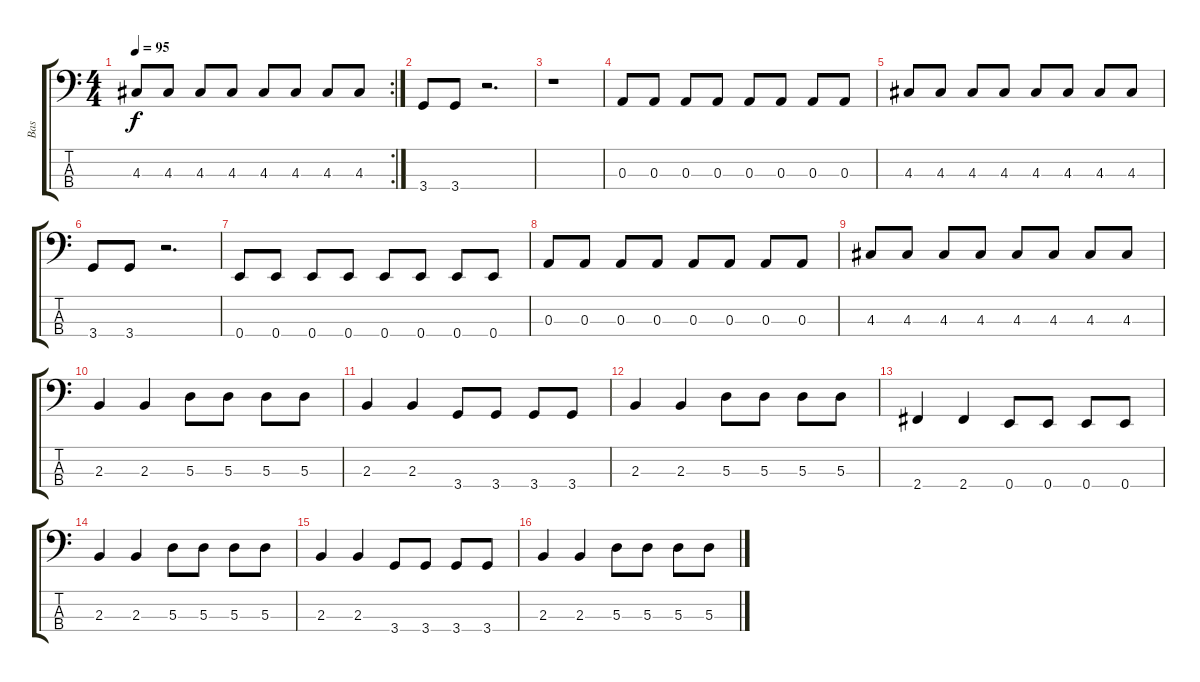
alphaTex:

\track ("Bas" "Bas") {instrument electricbassfinger}
\staff {score tabs}
\tuning (G2 D2 A1 E1) {hide}
\rc 2
\ts (4 4)
\tempo 95
\clef f4
\ks c
4.3.8{dy f} 4.3.8 4.3.8 4.3.8 4.3.8 4.3.8 4.3.8 4.3.8 |
3.4.8 3.4.8 r.2{d} |
r.1 |
0.3.8 0.3.8 0.3.8 0.3.8 0.3.8 0.3.8 0.3.8 0.3.8 |
4.3.8 4.3.8 4.3.8 4.3.8 4.3.8 4.3.8 4.3.8 4.3.8 |
3.4.8 3.4.8 r.2{d} |
0.4.8 0.4.8 0.4.8 0.4.8 0.4.8 0.4.8 0.4.8 0.4.8 |
0.3.8 0.3.8 0.3.8 0.3.8 0.3.8 0.3.8 0.3.8 0.3.8 |
4.3.8 4.3.8 4.3.8 4.3.8 4.3.8 4.3.8 4.3.8 4.3.8 |
2.3.4 2.3.4 5.3.8 5.3.8 5.3.8 5.3.8 |
2.3.4 2.3.4 3.4.8 3.4.8 3.4.8 3.4.8 |
2.3.4 2.3.4 5.3.8 5.3.8 5.3.8 5.3.8 |
2.4.4 2.4.4 0.4.8 0.4.8 0.4.8 0.4.8 |
2.3.4 2.3.4 5.3.8 5.3.8 5.3.8 5.3.8 |
2.3.4 2.3.4 3.4.8 3.4.8 3.4.8 3.4.8 |
2.3.4 2.3.4 5.3.8 5.3.8 5.3.8 5.3.8
